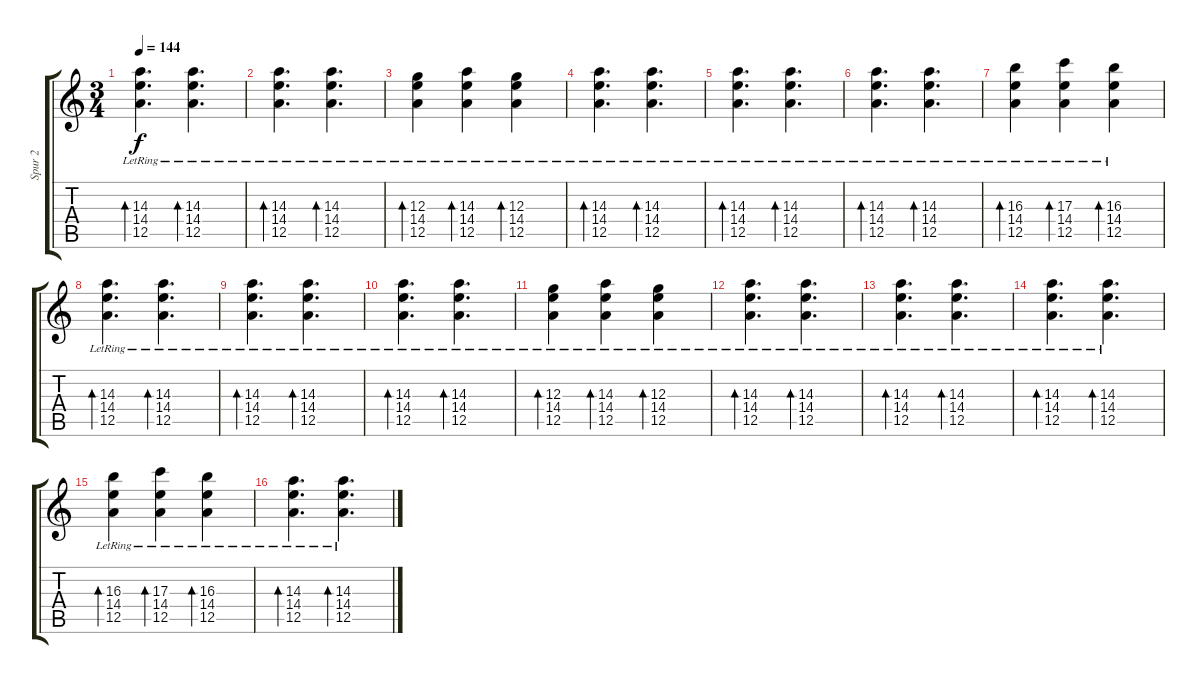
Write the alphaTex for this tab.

\track ("Spur 2" "Spur 2") {instrument electricguitarclean}
\staff {score tabs}
\tuning (E4 B3 G3 D3 A2 D2) {hide}
\ts (3 4)
\tempo 144
\clef g2
\ks c
(14.3{lr} 14.4{lr} 12.5{lr}).4{d bd 120 dy f} (14.3{lr} 14.4{lr} 12.5{lr}).4{d bd 120} |
(14.3{lr} 14.4{lr} 12.5{lr}).4{d bd 120} (14.3{lr} 14.4{lr} 12.5{lr}).4{d bd 120} |
(12.3{lr} 14.4{lr} 12.5{lr}).4{bd 120} (14.3{lr} 14.4{lr} 12.5{lr}).4{bd 120} (12.3{lr} 14.4{lr} 12.5{lr}).4{bd 120} |
(14.3{lr} 14.4{lr} 12.5{lr}).4{d bd 120} (14.3{lr} 14.4{lr} 12.5{lr}).4{d bd 120} |
(14.3{lr} 14.4{lr} 12.5{lr}).4{d bd 120} (14.3{lr} 14.4{lr} 12.5{lr}).4{d bd 120} |
(14.3{lr} 14.4{lr} 12.5{lr}).4{d bd 120} (14.3{lr} 14.4{lr} 12.5{lr}).4{d bd 120} |
(16.3{lr} 14.4{lr} 12.5{lr}).4{bd 120} (17.3 14.4{lr} 12.5{lr}).4{bd 120} (16.3{lr} 14.4{lr} 12.5{lr}).4{bd 120} |
(14.3{lr} 14.4{lr} 12.5{lr}).4{d bd 120} (14.3{lr} 14.4{lr} 12.5{lr}).4{d bd 120} |
(14.3{lr} 14.4{lr} 12.5{lr}).4{d bd 120} (14.3{lr} 14.4{lr} 12.5{lr}).4{d bd 120} |
(14.3{lr} 14.4{lr} 12.5{lr}).4{d bd 120} (14.3{lr} 14.4{lr} 12.5{lr}).4{d bd 120} |
(12.3{lr} 14.4{lr} 12.5{lr}).4{bd 120} (14.3{lr} 14.4{lr} 12.5{lr}).4{bd 120} (12.3{lr} 14.4{lr} 12.5{lr}).4{bd 120} |
(14.3{lr} 14.4{lr} 12.5{lr}).4{d bd 120} (14.3{lr} 14.4{lr} 12.5{lr}).4{d bd 120} |
(14.3{lr} 14.4{lr} 12.5{lr}).4{d bd 120} (14.3{lr} 14.4{lr} 12.5{lr}).4{d bd 120} |
(14.3{lr} 14.4{lr} 12.5{lr}).4{d bd 120} (14.3{lr} 14.4{lr} 12.5{lr}).4{d bd 120} |
(16.3{lr} 14.4{lr} 12.5{lr}).4{bd 120} (17.3 14.4{lr} 12.5{lr}).4{bd 120} (16.3{lr} 14.4{lr} 12.5{lr}).4{bd 120} |
(14.3{lr} 14.4{lr} 12.5{lr}).4{d bd 120} (14.3{lr} 14.4{lr} 12.5{lr}).4{d bd 120}
